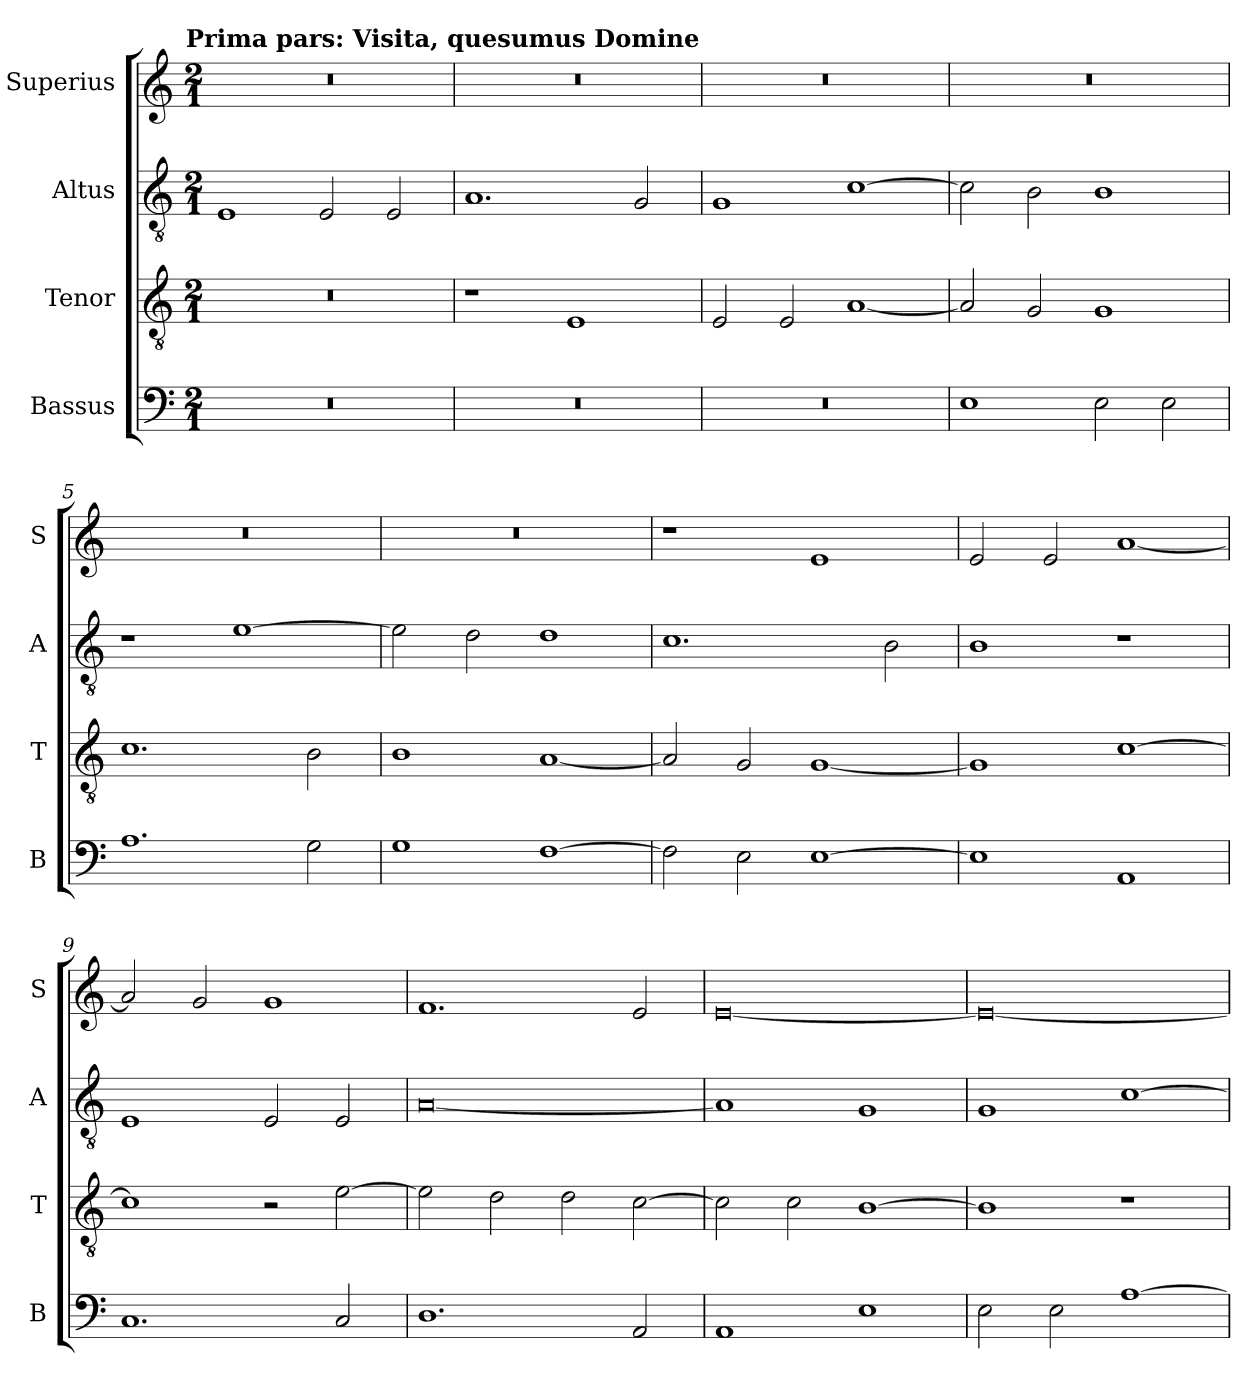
**kern	**kern	**kern	**kern
*part4	*part3	*part2	*part1
*staff4	*staff3	*staff2	*staff1
*I"Bassus	*I"Tenor	*I"Altus	*I"Superius
*I'B	*I'T	*I'A	*I'S
*clefF4	*clefGv2	*clefGv2	*clefG2
*k[]	*k[]	*k[]	*k[]
*C:	*C:	*C:	*C:
!!LO:TX:omd:t=Prima pars&colon; Visita, quesumus Domine
*M2/1	*M2/1	*M2/1	*M2/1
=1	=1	=1	=1
0r	0r	1E	0r
.	.	2E	.
.	.	2E	.
=2	=2	=2	=2
0r	1r	1.A	0r
.	1E	.	.
.	.	2G	.
=3	=3	=3	=3
0r	2E	1G	0r
.	2E	.	.
.	[1A	[1c	.
=4	=4	=4	=4
1E	2A]	2c]	0r
.	2G	2B	.
2E	1G	1B	.
2E	.	.	.
=5	=5	=5	=5
1.A	1.c	1r	0r
.	.	[1e	.
2G	2B	.	.
=6	=6	=6	=6
1G	1B	2e]	0r
.	.	2d	.
[1F	[1A	1d	.
=7	=7	=7	=7
2F]	2A]	1.c	1r
2E	2G	.	.
[1E	[1G	.	1e
.	.	2B	.
=8	=8	=8	=8
1E]	1G]	1B	2e
.	.	.	2e
1AA	[1c	1r	[1a
=9	=9	=9	=9
1.C	1c]	1E	2a]
.	.	.	2g
.	2r	2E	1g
2C	[2e	2E	.
=10	=10	=10	=10
1.D	2e]	[0A	1.f
.	2d	.	.
.	2d	.	.
2AA	[2c	.	2e
=11	=11	=11	=11
1AA	2c]	1A]	[0e
.	2c	.	.
1E	[1B	1G	.
=12	=12	=12	=12
2E	1B]	1G	0e_
2E	.	.	.
[1A	1r	[1c	.
=	=	=	=
*-	*-	*-	*-
